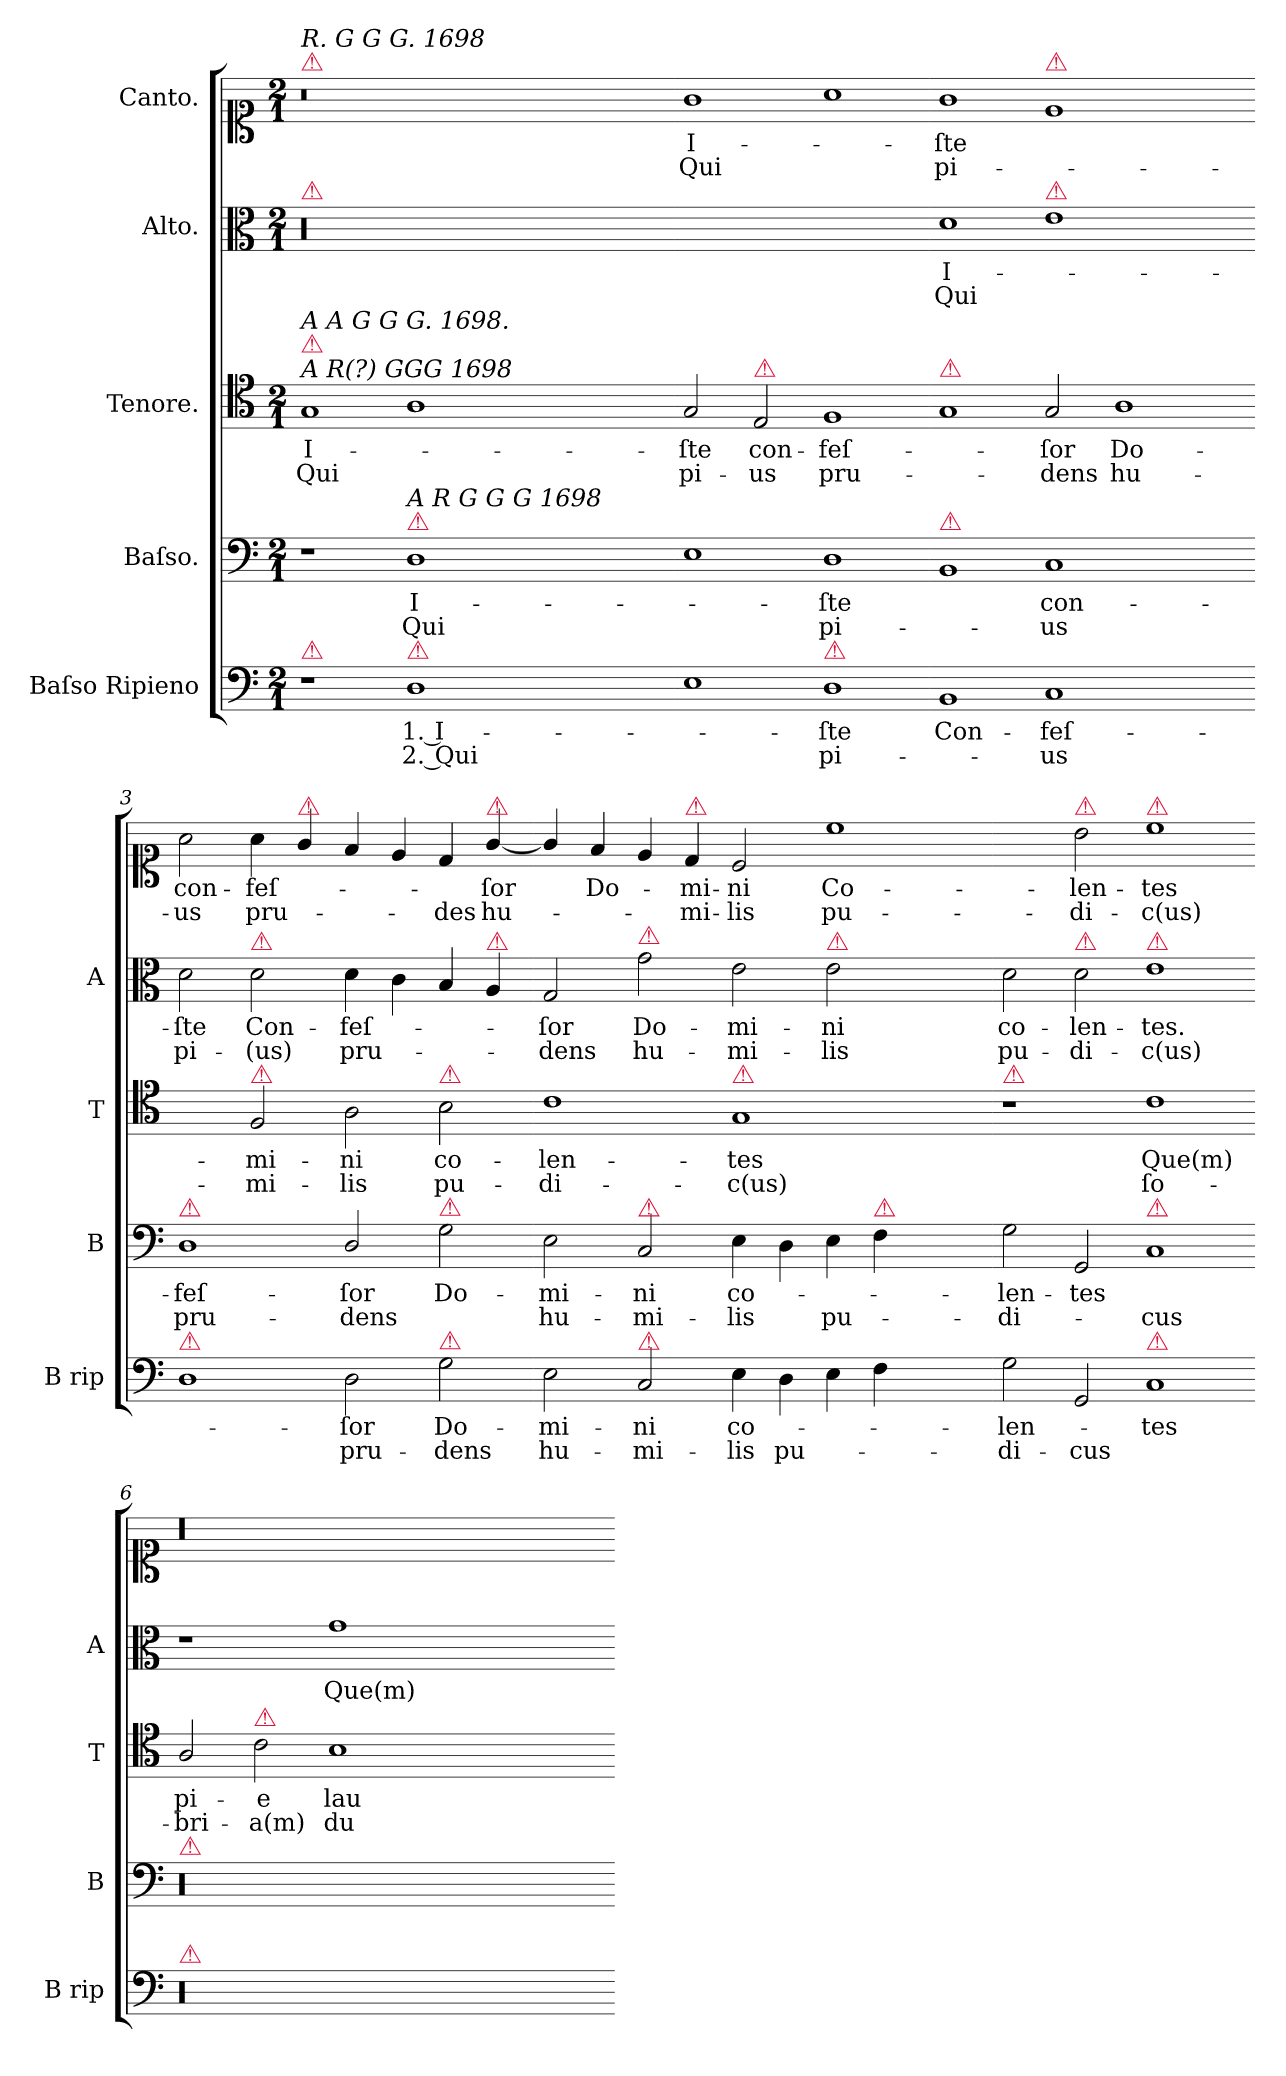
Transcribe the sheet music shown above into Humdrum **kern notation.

**kern	**text	**text	**kern	**text	**text	**kern	**text	**text	**kern	**text	**text	**kern	**text	**text
*part5	*part5	*part5	*part4	*part4	*part4	*part3	*part3	*part3	*part2	*part2	*part2	*part1	*part1	*part1
*staff5	*staff5	*staff5	*staff4	*staff4	*staff4	*staff3	*staff3	*staff3	*staff2	*staff2	*staff2	*staff1	*staff1	*staff1
*I"Baſso Ripieno	*	*	*I"Baſso.	*	*	*I"Tenore.	*	*	*I"Alto.	*	*	*I"Canto.	*	*
*I'B rip	*	*	*I'B	*	*	*I'T	*	*	*I'A	*	*	*	*	*
*clefF4	*	*	*clefF4	*	*	*clefC4	*	*	*clefC3	*	*	*clefC1	*	*
*k[]	*	*	*k[]	*	*	*k[]	*	*	*k[]	*	*	*k[]	*	*
*M2/1	*	*	*M2/1	*	*	*M2/1	*	*	*M2/1	*	*	*M2/1	*	*
=	=	=	=	=	=	=	=	=	=	=	=	=	=	=
!	!	!	!	!	!	!	!	!	!	!	!	!LO:TX:a:color=crimson:t=⚠	!	!
!	!	!	!	!	!	!	!	!	!	!	!	!LO:TX:a:i:t=R. G G G. 1698	!	!
!	!	!	!	!	!	!	!	!	!LO:TX:a:color=crimson:t=⚠	!	!	!	!	!
!	!	!	!	!	!	!LO:TX:a:i:t=A R(?) GGG 1698	!	!	!	!	!	!	!	!
!	!	!	!	!	!	!LO:TX:a:color=crimson:t=⚠	!	!	!	!	!	!	!	!
!	!	!	!	!	!	!LO:TX:a:i:t=A A G G G. 1698.	!	!	!	!	!	!	!	!
!LO:TX:a:color=crimson:t=⚠	!	!	!	!	!	!	!	!	!	!	!	!	!	!
1r	.	.	1r	.	.	1G	I-	Qui	00r	.	.	0r	.	.
!	!	!	!LO:TX:a:color=crimson:t=⚠	!	!	!	!	!	!	!	!	!	!	!
!	!	!	!LO:TX:a:i:t=A R G G G 1698	!	!	!	!	!	!	!	!	!	!	!
!LO:TX:a:color=crimson:t=⚠	!	!	!	!	!	!	!	!	!	!	!	!	!	!
1D	1. I-	2. Qui	1D	I-	Qui	1A	.	.	.	.	.	.	.	.
0ryy	.	.	0ryy	.	.	0ryy	.	.	.	.	.	0ryy	.	.
=1-	=1-	=1-	=1-	=1-	=1-	=1-	=1-	=1-	=1-	=1-	=1-	=1-	=1-	=1-
1E	.	.	1E	.	.	2G/	-ſte	pi-	0ryy	.	.	1g	I-	Qui
!	!	!	!	!	!	!LO:TX:a:color=crimson:t=⚠	!	!	!	!	!	!	!	!
.	.	.	.	.	.	2E/	con-	-us	.	.	.	.	.	.
!LO:TX:a:color=crimson:t=⚠	!	!	!	!	!	!	!	!	!	!	!	!	!	!
1D	-ſte	pi-	1D	-ſte	pi-	1F	-feſ-	pru-	.	.	.	1a	.	.
=2-	=2-	=2-	=2-	=2-	=2-	=2-	=2-	=2-	=2-	=2-	=2-	=2-	=2-	=2-
!	!	!	!	!	!	!LO:TX:a:color=crimson:t=⚠	!	!	!	!	!	!	!	!
!	!	!	!LO:TX:a:color=crimson:t=⚠	!	!	!	!	!	!	!	!	!	!	!
1BB	Con-	.	1BB	.	.	1G	.	.	1d	I-	Qui	1g	-ſte	pi-
!	!	!	!	!	!	!	!	!	!	!	!	!LO:TX:a:color=crimson:t=⚠	!	!
!	!	!	!	!	!	!	!	!	!LO:TX:a:color=crimson:t=⚠	!	!	!	!	!
1C	-feſ-	-us	1C	con-	-us	2G/	-ſor	-dens	1e	.	.	1e	.	.
.	.	.	.	.	.	1A\	Do-	hu-	.	.	.	.	.	.
2ryy	.	.	2ryy	.	.	.	.	.	2ryy	.	.	2ryy	.	.
=3-	=3-	=3-	=3-	=3-	=3-	=3-	=3-	=3-	=3-	=3-	=3-	=3-	=3-	=3-
!	!	!	!LO:TX:a:color=crimson:t=⚠	!	!	!	!	!	!	!	!	!	!	!
!LO:TX:a:color=crimson:t=⚠	!	!	!	!	!	!	!	!	!	!	!	!	!	!
1D	.	.	1D	-feſ-	pru-	2ryy	.	.	2d\	-ſte	pi-	2a\	con-	-us
!	!	!	!	!	!	!	!	!	!LO:TX:a:color=crimson:t=⚠	!	!	!	!	!
!	!	!	!	!	!	!LO:TX:a:color=crimson:t=⚠	!	!	!	!	!	!	!	!
.	.	.	.	.	.	2F/	-mi-	-mi-	2d\	Con-	-(us)	4a\	-feſ-	pru-
!	!	!	!	!	!	!	!	!	!	!	!	!LO:TX:a:color=crimson:t=⚠	!	!
.	.	.	.	.	.	.	.	.	.	.	.	4g/	.	.
2D\	-ſor	pru-	2D/	-ſor	-dens	2A\	-ni	-lis	4d\	-feſ-	pru-	4f/	.	.
.	.	.	.	.	.	.	.	.	4c\	.	.	4e/	.	.
!	!	!	!	!	!	!LO:TX:a:color=crimson:t=⚠	!	!	!	!	!	!	!	!
!	!	!	!LO:TX:a:color=crimson:t=⚠	!	!	!	!	!	!	!	!	!	!	!
!LO:TX:a:color=crimson:t=⚠	!	!	!	!	!	!	!	!	!	!	!	!	!	!
2G\	Do-	-dens	2G\	Do-	.	2B\	co-	pu-	4B/	.	.	4d/	.	-des
!	!	!	!	!	!	!	!	!	!	!	!	!LO:TX:a:color=crimson:t=⚠	!	!
!	!	!	!	!	!	!	!	!	!LO:TX:a:color=crimson:t=⚠	!	!	!	!	!
.	.	.	.	.	.	.	.	.	4A/	.	.	[4g/	-ſor	hu-
=4-	=4-	=4-	=4-	=4-	=4-	=4-	=4-	=4-	=4-	=4-	=4-	=4-	=4-	=4-
2E\	-mi-	hu-	2E\	-mi-	hu-	1c	-len-	-di-	2G/	-ſor	-dens	4g/]	.	.
.	.	.	.	.	.	.	.	.	.	.	.	4f/	Do-	.
!	!	!	!	!	!	!	!	!	!LO:TX:a:color=crimson:t=⚠	!	!	!	!	!
!	!	!	!LO:TX:a:color=crimson:t=⚠	!	!	!	!	!	!	!	!	!	!	!
!LO:TX:a:color=crimson:t=⚠	!	!	!	!	!	!	!	!	!	!	!	!	!	!
2C/	-ni	-mi-	2C/	-ni	-mi-	.	.	.	2g\	Do-	hu-	4e/	.	.
!	!	!	!	!	!	!	!	!	!	!	!	!LO:TX:a:color=crimson:t=⚠	!	!
.	.	.	.	.	.	.	.	.	.	.	.	4d/	-mi-	-mi-
!	!	!	!	!	!	!LO:TX:a:color=crimson:t=⚠	!	!	!	!	!	!	!	!
4E\	co-	-lis	4E\	co-	-lis	1G	-tes	-c(us)	2e\	-mi-	-mi-	2c/	-ni	-lis
4D\	.	pu-	4D\	.	.	.	.	.	.	.	.	.	.	.
!	!	!	!	!	!	!	!	!	!LO:TX:a:color=crimson:t=⚠	!	!	!	!	!
4E\	.	.	4E\	.	pu-	.	.	.	2e\	-ni	-lis	1cc\	Co-	pu-
!	!	!	!LO:TX:a:color=crimson:t=⚠	!	!	!	!	!	!	!	!	!	!	!
4F\	.	.	4F\	.	.	.	.	.	.	.	.	.	.	.
2ryy	.	.	2ryy	.	.	2ryy	.	.	2ryy	.	.	.	.	.
=5-	=5-	=5-	=5-	=5-	=5-	=5-	=5-	=5-	=5-	=5-	=5-	=5-	=5-	=5-
!	!	!	!	!	!	!LO:TX:a:color=crimson:t=⚠	!	!	!	!	!	!	!	!
2G\	-len-	-di-	2G\	-len-	-di-	1r	.	.	2d\	co-	pu-	2ryy	.	.
!	!	!	!	!	!	!	!	!	!	!	!	!LO:TX:a:color=crimson:t=⚠	!	!
!	!	!	!	!	!	!	!	!	!LO:TX:a:color=crimson:t=⚠	!	!	!	!	!
2GG/	.	-cus	2GG/	-tes	.	.	.	.	2d\	-len-	-di-	2b\	-len-	-di-
!	!	!	!	!	!	!	!	!	!	!	!	!LO:TX:a:color=crimson:t=⚠	!	!
!	!	!	!	!	!	!	!	!	!LO:TX:a:color=crimson:t=⚠	!	!	!	!	!
!	!	!	!LO:TX:a:color=crimson:t=⚠	!	!	!	!	!	!	!	!	!	!	!
!LO:TX:a:color=crimson:t=⚠	!	!	!	!	!	!	!	!	!	!	!	!	!	!
1C	-tes	.	1C	.	-cus	1c	Que(m)	ſo-	1e	-tes.	-c(us)	1cc	-tes	-c(us)
=6-	=6-	=6-	=6-	=6-	=6-	=6-	=6-	=6-	=6-	=6-	=6-	=6-	=6-	=6-
!	!	!	!LO:TX:a:color=crimson:t=⚠	!	!	!	!	!	!	!	!	!	!	!
!LO:TX:a:color=crimson:t=⚠	!	!	!	!	!	!	!	!	!	!	!	!	!	!
00r	.	.	00r	.	.	2A/	pi-	-bri-	1r	.	.	00rb	.	.
!	!	!	!	!	!	!LO:TX:a:color=crimson:t=⚠	!	!	!	!	!	!	!	!
.	.	.	.	.	.	2c\	-e	-a(m)	.	.	.	.	.	.
.	.	.	.	.	.	1B	lau-	du-	1g	Que(m)	.	.	.	.
.	.	.	.	.	.	0ryy	.	.	0ryy	.	.	.	.	.
=-	=-	=-	=-	=-	=-	=-	=-	=-	=-	=-	=-	=-	=-	=-
*-	*-	*-	*-	*-	*-	*-	*-	*-	*-	*-	*-	*-	*-	*-
